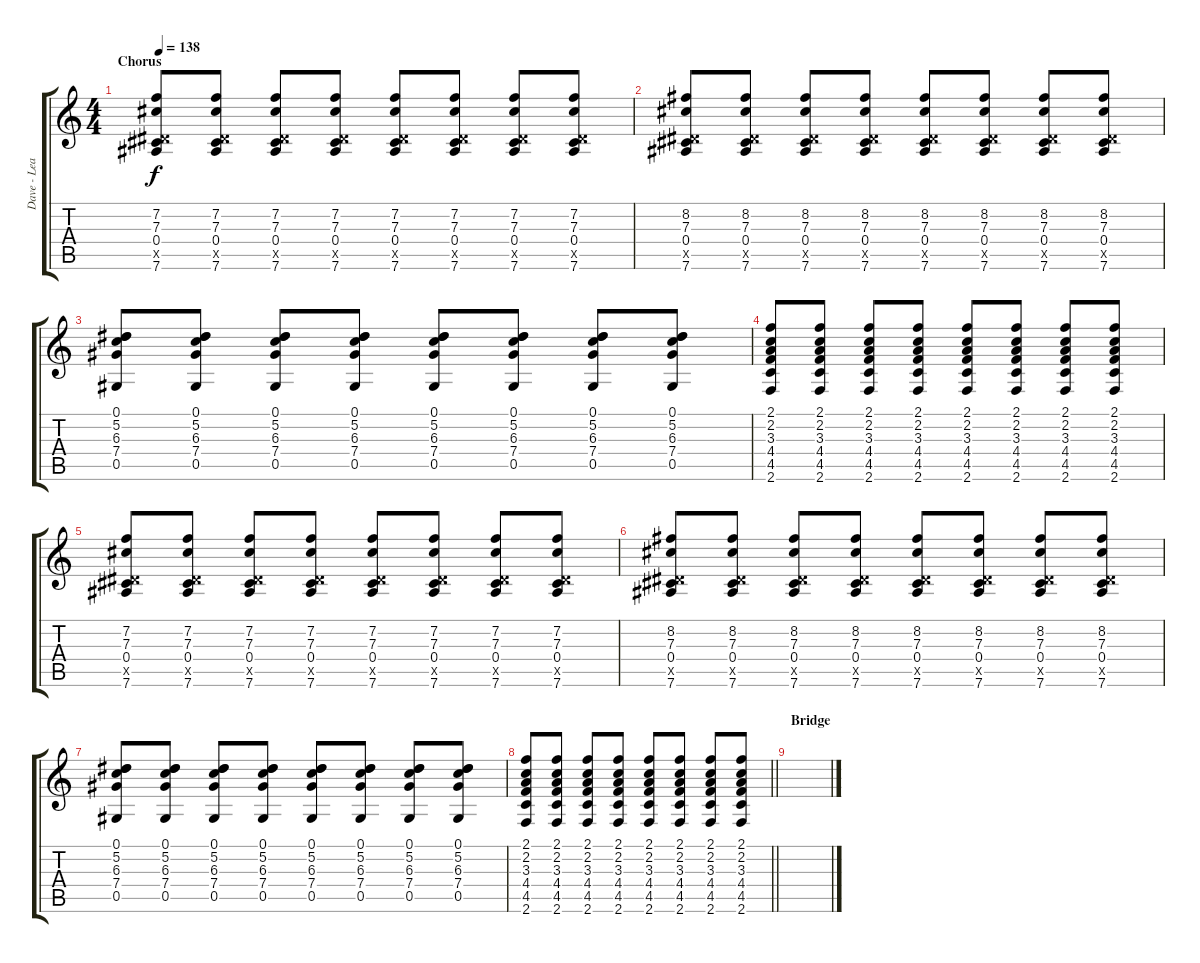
\track ("Dave - Lead Guitar" "Dave - Lea") {instrument distortionguitar}
\staff {score tabs}
\tuning (Eb4 Bb3 Gb3 Db3 Ab2 Eb2) {hide}
\ts (4 4)
\section ("" "Chorus")
\tempo 138
\clef g2
\ks c
(7.2 7.3 0.4 7.5{x} 7.6).8{dy f volume 16 balance 8 instrument distortionguitar} (7.2 7.3 0.4 7.5{x} 7.6).8 (7.2 7.3 0.4 7.5{x} 7.6).8 (7.2 7.3 0.4 7.5{x} 7.6).8 (7.2 7.3 0.4 7.5{x} 7.6).8 (7.2 7.3 0.4 7.5{x} 7.6).8 (7.2 7.3 0.4 7.5{x} 7.6).8 (7.2 7.3 0.4 7.5{x} 7.6).8 |
(8.2 7.3 0.4 7.5{x} 7.6).8 (8.2 7.3 0.4 7.5{x} 7.6).8 (8.2 7.3 0.4 7.5{x} 7.6).8 (8.2 7.3 0.4 7.5{x} 7.6).8 (8.2 7.3 0.4 7.5{x} 7.6).8 (8.2 7.3 0.4 7.5{x} 7.6).8 (8.2 7.3 0.4 7.5{x} 7.6).8 (8.2 7.3 0.4 7.5{x} 7.6).8 |
(0.1 5.2 6.3 7.4 0.5).8 (0.1 5.2 6.3 7.4 0.5).8 (0.1 5.2 6.3 7.4 0.5).8 (0.1 5.2 6.3 7.4 0.5).8 (0.1 5.2 6.3 7.4 0.5).8 (0.1 5.2 6.3 7.4 0.5).8 (0.1 5.2 6.3 7.4 0.5).8 (0.1 5.2 6.3 7.4 0.5).8 |
(2.1 2.2 3.3 4.4 4.5 2.6).8 (2.1 2.2 3.3 4.4 4.5 2.6).8 (2.1 2.2 3.3 4.4 4.5 2.6).8 (2.1 2.2 3.3 4.4 4.5 2.6).8 (2.1 2.2 3.3 4.4 4.5 2.6).8 (2.1 2.2 3.3 4.4 4.5 2.6).8 (2.1 2.2 3.3 4.4 4.5 2.6).8 (2.1 2.2 3.3 4.4 4.5 2.6).8 |
(7.2 7.3 0.4 7.5{x} 7.6).8 (7.2 7.3 0.4 7.5{x} 7.6).8 (7.2 7.3 0.4 7.5{x} 7.6).8 (7.2 7.3 0.4 7.5{x} 7.6).8 (7.2 7.3 0.4 7.5{x} 7.6).8 (7.2 7.3 0.4 7.5{x} 7.6).8 (7.2 7.3 0.4 7.5{x} 7.6).8 (7.2 7.3 0.4 7.5{x} 7.6).8 |
(8.2 7.3 0.4 7.5{x} 7.6).8 (8.2 7.3 0.4 7.5{x} 7.6).8 (8.2 7.3 0.4 7.5{x} 7.6).8 (8.2 7.3 0.4 7.5{x} 7.6).8 (8.2 7.3 0.4 7.5{x} 7.6).8 (8.2 7.3 0.4 7.5{x} 7.6).8 (8.2 7.3 0.4 7.5{x} 7.6).8 (8.2 7.3 0.4 7.5{x} 7.6).8 |
(0.1 5.2 6.3 7.4 0.5).8 (0.1 5.2 6.3 7.4 0.5).8 (0.1 5.2 6.3 7.4 0.5).8 (0.1 5.2 6.3 7.4 0.5).8 (0.1 5.2 6.3 7.4 0.5).8 (0.1 5.2 6.3 7.4 0.5).8 (0.1 5.2 6.3 7.4 0.5).8 (0.1 5.2 6.3 7.4 0.5).8 |
\barLineRight lightlight
(2.1 2.2 3.3 4.4 4.5 2.6).8 (2.1 2.2 3.3 4.4 4.5 2.6).8 (2.1 2.2 3.3 4.4 4.5 2.6).8 (2.1 2.2 3.3 4.4 4.5 2.6).8 (2.1 2.2 3.3 4.4 4.5 2.6).8 (2.1 2.2 3.3 4.4 4.5 2.6).8 (2.1 2.2 3.3 4.4 4.5 2.6).8 (2.1 2.2 3.3 4.4 4.5 2.6).8 |
\section ("" "Bridge")
